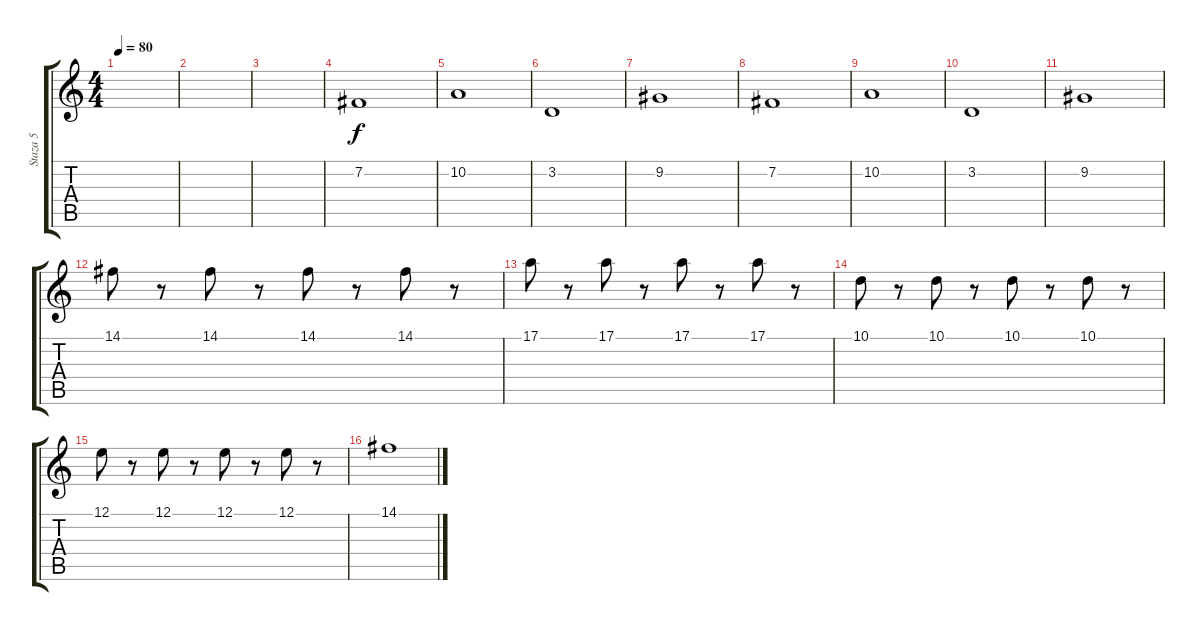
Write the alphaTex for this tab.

\track ("Staza 5" "Staza 5") {instrument pad7halo}
\staff {score tabs}
\tuning (E4 B3 G3 D3 A2 E2) {hide}
\ts (4 4)
\tempo 80
\clef g2
\ks c
|
|
|
7.2.1{volume 13} |
10.2.1 |
3.2.1 |
9.2.1 |
7.2.1 |
10.2.1 |
3.2.1 |
9.2.1 |
14.1.8{volume 11} r.8 14.1.8 r.8 14.1.8 r.8 14.1.8 r.8 |
17.1.8 r.8 17.1.8 r.8 17.1.8 r.8 17.1.8 r.8 |
10.1.8 r.8 10.1.8 r.8 10.1.8 r.8 10.1.8 r.8 |
12.1.8 r.8 12.1.8 r.8 12.1.8 r.8 12.1.8 r.8 |
14.1.1{volume 13}
